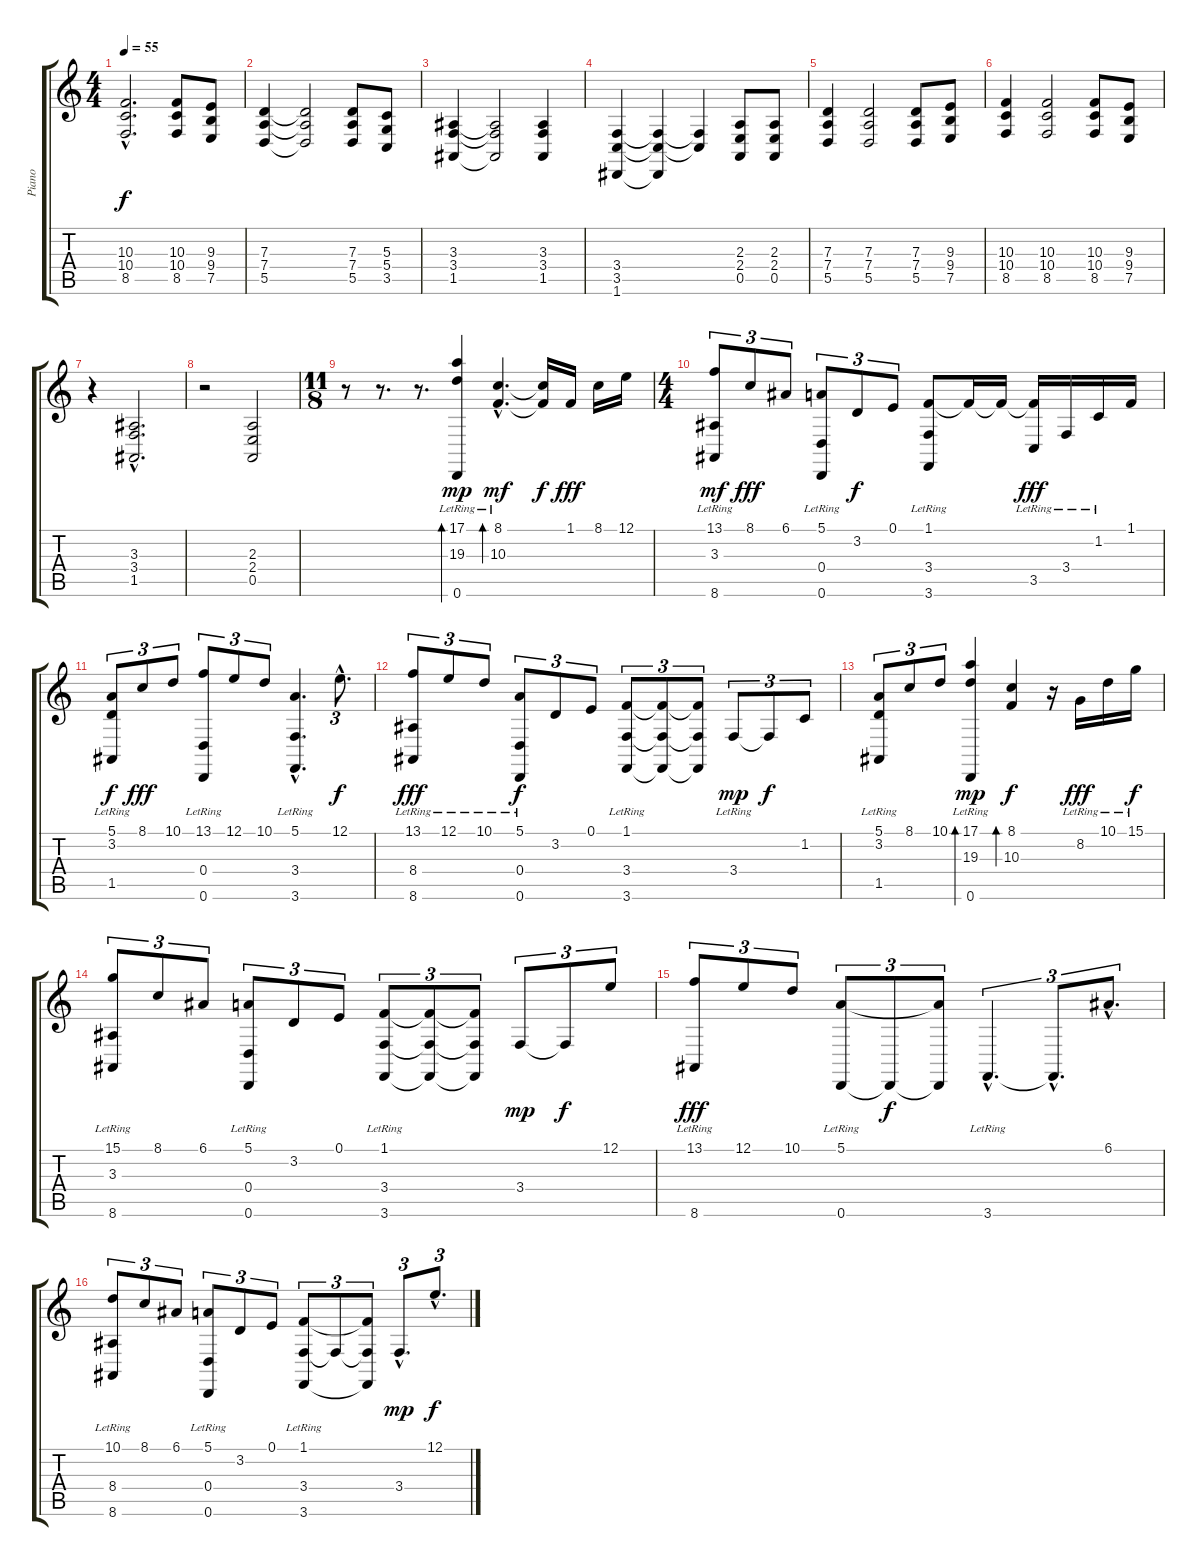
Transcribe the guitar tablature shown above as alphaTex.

\track ("Piano" "Piano") {instrument brightacousticpiano}
\staff {score tabs}
\tuning (E4 B3 G3 D3 A2 D2) {hide}
\ts (4 4)
\tempo 55
\clef g2
\ks c
(10.3{hac} 10.4{hac} 8.5{hac}).2{d dy f} (10.3 10.4 8.5).8 (9.3 9.4 7.5).8 |
(7.3 7.4 5.5).4 (7.3{t} 7.4{t} 5.5{t}).2 (7.3 7.4 5.5).8 (5.3 5.4 3.5).8 |
(3.3 3.4 1.5).4 (3.3{t} 3.4{t} 1.5{t}).2 (3.3 3.4 1.5).4 |
(3.4 3.5 1.6).4 (3.4{t} 3.5{t} 1.6{t}).4 (3.4{t} 3.5{t}).4 (2.3 2.4 0.5).8 (2.3 2.4 0.5).8 |
(7.3 7.4 5.5).4 (7.3 7.4 5.5).2 (7.3 7.4 5.5).8 (9.3 9.4 7.5).8 |
(10.3 10.4 8.5).4 (10.3 10.4 8.5).2 (10.3 10.4 8.5).8 (9.3 9.4 7.5).8 |
r.4 (3.3{hac} 3.4{hac} 1.5{hac}).2{d} |
r.2 (2.3 2.4 0.5).2 |
\ts (11 8)
r.8 r.8{d} r.8{d} (17.1{lr} 19.3 0.6{lr}).4{bd 120 dy mp} (8.1{hac lr} 10.3{hac lr}).4{d bd 120 dy mf} (8.1{t} 10.3{t}).16{dy f} 1.1.16{dy fff} 8.1.16 12.1.16 |
\ts (4 4)
(13.1 3.3{lr} 8.6{lr}).8{tu (3 2) dy mf} 8.1.8{tu (3 2) dy fff} 6.1.8{tu (3 2)} (5.1 0.4{lr} 0.6{lr}).8{tu (3 2)} 3.2.8{tu (3 2) dy f} 0.1.8{tu (3 2)} (1.1 3.4{lr} 3.6{lr}).8 1.1{t}.16 1.1{t}.16 (1.1{t} 3.5{lr}).16{dy fff} 3.4{lr}.16 1.2{lr}.16 1.1.16 |
(5.1 3.2 1.5{lr}).8{tu (3 2) dy f} 8.1.8{tu (3 2) dy fff} 10.1.8{tu (3 2)} (13.1 0.4{lr} 0.6{lr}).8{tu (3 2)} 12.1.8{tu (3 2)} 10.1.8{tu (3 2)} (5.1{hac} 3.4{hac lr} 3.6{hac lr}).4{d} 12.1{hac}.8{d tu (3 2) dy f} |
(13.1{lr} 8.4{lr} 8.6{lr}).8{tu (3 2) dy fff} 12.1{lr}.8{tu (3 2)} 10.1{lr}.8{tu (3 2)} (5.1 0.4{lr} 0.6{lr}).8{tu (3 2) dy f} 3.2.8{tu (3 2)} 0.1.8{tu (3 2)} (1.1 3.4{lr} 3.6{lr}).8{tu (3 2)} (1.1{t} 3.4{t} 3.6{t}).8{tu (3 2)} (1.1{t} 3.4{t} 3.6{t}).8{tu (3 2)} 3.4{lr}.8{tu (3 2) dy mp} 3.4{t}.8{tu (3 2) dy f} 1.2.8{tu (3 2)} |
(5.1 3.2 1.5{lr}).8{tu (3 2)} 8.1.8{tu (3 2)} 10.1.8{tu (3 2)} (17.1 19.3 0.6{lr}).4{bd 60 dy mp} (8.1 10.3).4{bd 120 dy f} r.16 8.2{lr}.16{dy fff} 10.1{lr}.16 15.1{lr}.16{dy f} |
(15.1 3.3{lr} 8.6{lr}).8{tu (3 2)} 8.1.8{tu (3 2)} 6.1.8{tu (3 2)} (5.1 0.4{lr} 0.6{lr}).8{tu (3 2)} 3.2.8{tu (3 2)} 0.1.8{tu (3 2)} (1.1 3.4{lr} 3.6{lr}).8{tu (3 2)} (1.1{t} 3.4{t} 3.6{t}).8{tu (3 2)} (1.1{t} 3.4{t} 3.6{t}).8{tu (3 2)} 3.4.8{tu (3 2) dy mp} 3.4{t}.8{tu (3 2) dy f} 12.1.8{tu (3 2)} |
(13.1 8.6{lr}).8{tu (3 2) dy fff} 12.1.8{tu (3 2)} 10.1.8{tu (3 2)} (5.1 0.6{lr}).8{tu (3 2)} 0.6{t}.8{tu (3 2) dy f} (5.1{t} 0.6{t}).8{tu (3 2)} 3.6{hac lr}.4{d tu (3 2)} 3.6{hac t}.8{d tu (3 2)} 6.1{hac}.8{d tu (3 2)} |
(10.1 8.4{lr} 8.6{lr}).8{tu (3 2)} 8.1.8{tu (3 2)} 6.1.8{tu (3 2)} (5.1 0.4{lr} 0.6{lr}).8{tu (3 2)} 3.2.8{tu (3 2)} 0.1.8{tu (3 2)} (1.1 3.4{lr} 3.6{lr}).8{tu (3 2)} 3.4{t}.8{tu (3 2)} (1.1{t} 3.4{t} 3.6{t}).8{tu (3 2)} 3.4{hac}.8{d tu (3 2) dy mp} 12.1{hac}.8{d tu (3 2) dy f}
